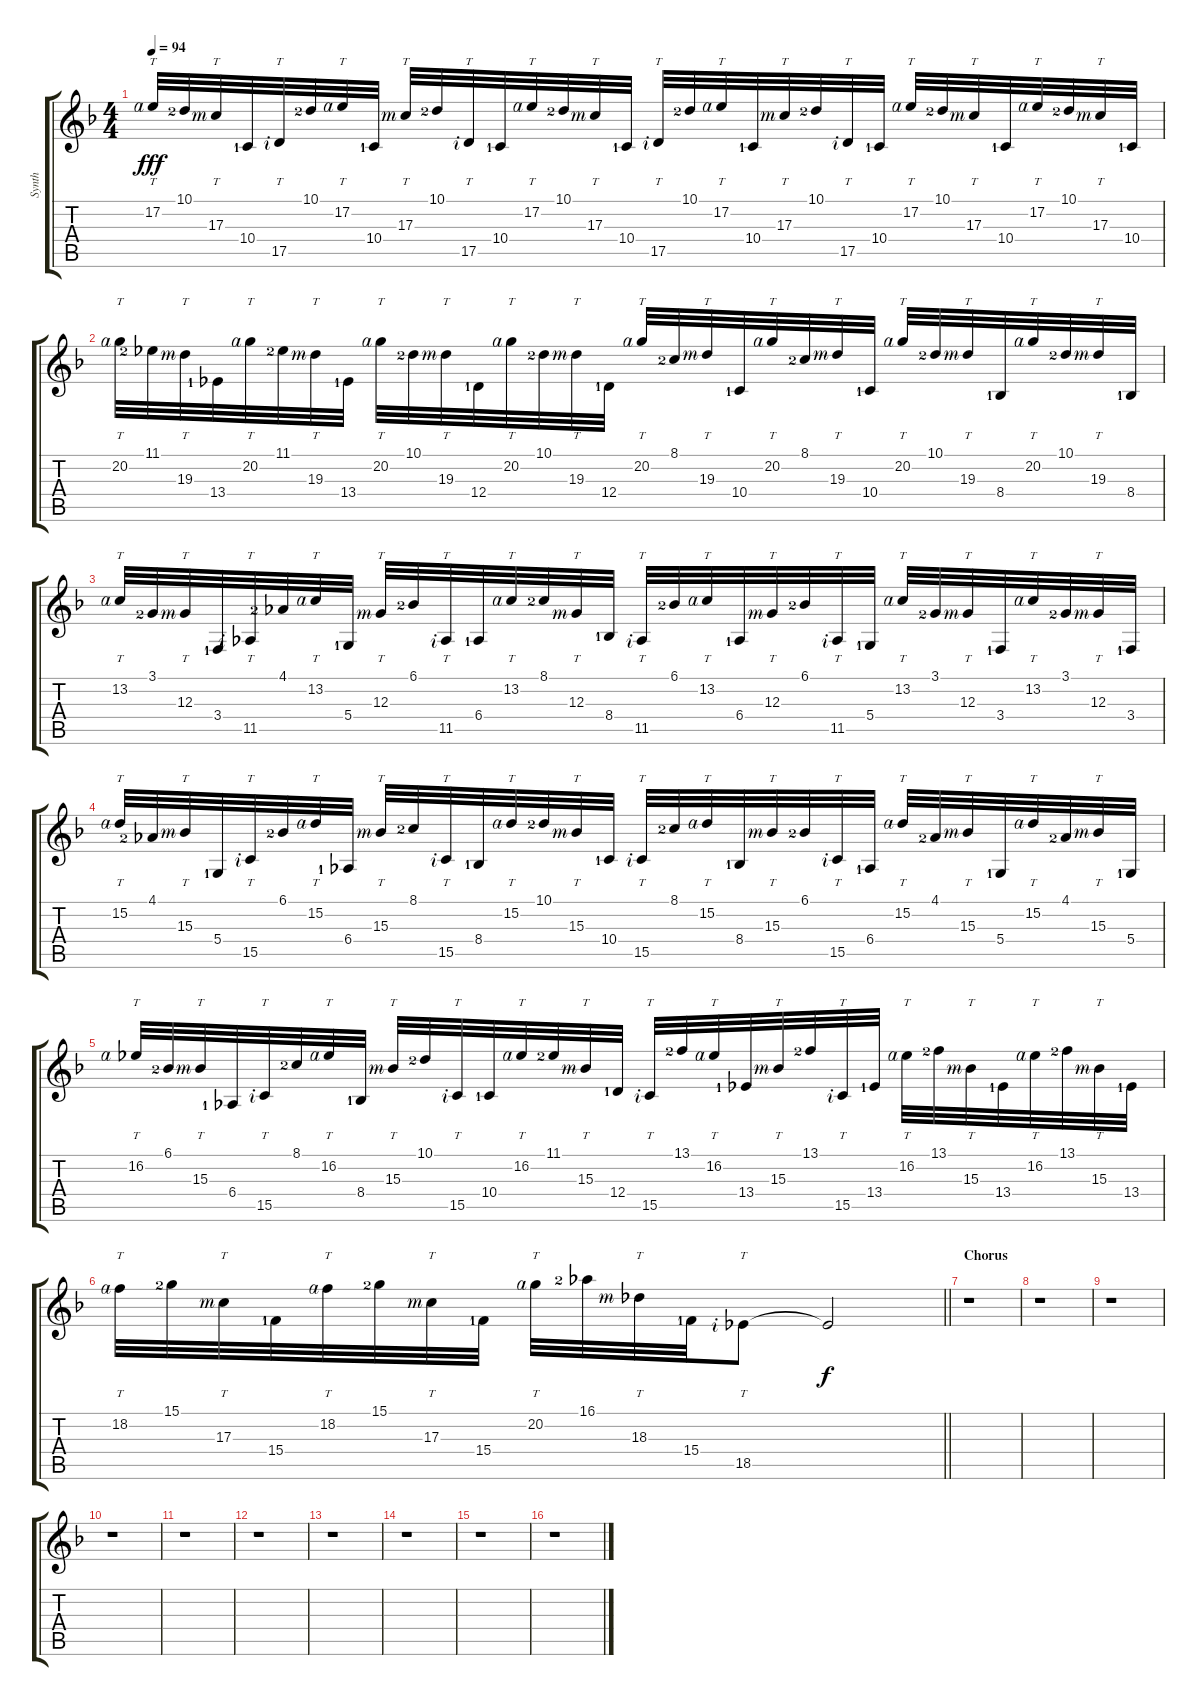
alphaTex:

\track ("Synth" "Synth") {instrument lead2sawtooth}
\staff {score tabs}
\tuning (E4 B3 G3 D3 A2 E2) {hide}
\ts (4 4)
\tempo 94
\clef g2
\ks f
17.2{rf 4}.32{tt dy fff} 10.1{lf 3}.32 17.3{rf 3}.32{tt} 10.4{lf 2}.32 17.5{rf 2}.32{tt} 10.1{lf 3}.32 17.2{rf 4}.32{tt} 10.4{lf 2}.32 17.3{rf 3}.32{tt} 10.1{lf 3}.32 17.5{rf 2}.32{tt} 10.4{lf 2}.32 17.2{rf 4}.32{tt} 10.1{lf 3}.32 17.3{rf 3}.32{tt} 10.4{lf 2}.32 17.5{rf 2}.32{tt} 10.1{lf 3}.32 17.2{rf 4}.32{tt} 10.4{lf 2}.32 17.3{rf 3}.32{tt} 10.1{lf 3}.32 17.5{rf 2}.32{tt} 10.4{lf 2}.32 17.2{rf 4}.32{tt} 10.1{lf 3}.32 17.3{rf 3}.32{tt} 10.4{lf 2}.32 17.2{rf 4}.32{tt} 10.1{lf 3}.32 17.3{rf 3}.32{tt} 10.4{lf 2}.32 |
20.2{rf 4}.32{tt} 11.1{lf 3}.32 19.3{rf 3}.32{tt} 13.4{lf 2}.32 20.2{rf 4}.32{tt} 11.1{lf 3}.32 19.3{rf 3}.32{tt} 13.4{lf 2}.32 20.2{rf 4}.32{tt} 10.1{lf 3}.32 19.3{rf 3}.32{tt} 12.4{lf 2}.32 20.2{rf 4}.32{tt} 10.1{lf 3}.32 19.3{rf 3}.32{tt} 12.4{lf 2}.32 20.2{rf 4}.32{tt} 8.1{lf 3}.32 19.3{rf 3}.32{tt} 10.4{lf 2}.32 20.2{rf 4}.32{tt} 8.1{lf 3}.32 19.3{rf 3}.32{tt} 10.4{lf 2}.32 20.2{rf 4}.32{tt} 10.1{lf 3}.32 19.3{rf 3}.32{tt} 8.4{lf 2}.32 20.2{rf 4}.32{tt} 10.1{lf 3}.32 19.3{rf 3}.32{tt} 8.4{lf 2}.32 |
13.2{rf 4}.32{tt} 3.1{lf 3}.32 12.3{rf 3}.32{tt} 3.4{lf 2}.32 11.5{rf 2}.32{tt} 4.1{lf 3}.32 13.2{rf 4}.32{tt} 5.4{lf 2}.32 12.3{rf 3}.32{tt} 6.1{lf 3}.32 11.5{rf 2}.32{tt} 6.4{lf 2}.32 13.2{rf 4}.32{tt} 8.1{lf 3}.32 12.3{rf 3}.32{tt} 8.4{lf 2}.32 11.5{rf 2}.32{tt} 6.1{lf 3}.32 13.2{rf 4}.32{tt} 6.4{lf 2}.32 12.3{rf 3}.32{tt} 6.1{lf 3}.32 11.5{rf 2}.32{tt} 5.4{lf 2}.32 13.2{rf 4}.32{tt} 3.1{lf 3}.32 12.3{rf 3}.32{tt} 3.4{lf 2}.32 13.2{rf 4}.32{tt} 3.1{lf 3}.32 12.3{rf 3}.32{tt} 3.4{lf 2}.32 |
15.2{rf 4}.32{tt} 4.1{lf 3}.32 15.3{rf 3}.32{tt} 5.4{lf 2}.32 15.5{rf 2}.32{tt} 6.1{lf 3}.32 15.2{rf 4}.32{tt} 6.4{lf 2}.32 15.3{rf 3}.32{tt} 8.1{lf 3}.32 15.5{rf 2}.32{tt} 8.4{lf 2}.32 15.2{rf 4}.32{tt} 10.1{lf 3}.32 15.3{rf 3}.32{tt} 10.4{lf 2}.32 15.5{rf 2}.32{tt} 8.1{lf 3}.32 15.2{rf 4}.32{tt} 8.4{lf 2}.32 15.3{rf 3}.32{tt} 6.1{lf 3}.32 15.5{rf 2}.32{tt} 6.4{lf 2}.32 15.2{rf 4}.32{tt} 4.1{lf 3}.32 15.3{rf 3}.32{tt} 5.4{lf 2}.32 15.2{rf 4}.32{tt} 4.1{lf 3}.32 15.3{rf 3}.32{tt} 5.4{lf 2}.32 |
16.2{rf 4}.32{tt} 6.1{lf 3}.32 15.3{rf 3}.32{tt} 6.4{lf 2}.32 15.5{rf 2}.32{tt} 8.1{lf 3}.32 16.2{rf 4}.32{tt} 8.4{lf 2}.32 15.3{rf 3}.32{tt} 10.1{lf 3}.32 15.5{rf 2}.32{tt} 10.4{lf 2}.32 16.2{rf 4}.32{tt} 11.1{lf 3}.32 15.3{rf 3}.32{tt} 12.4{lf 2}.32 15.5{rf 2}.32{tt} 13.1{lf 3}.32 16.2{rf 4}.32{tt} 13.4{lf 2}.32 15.3{rf 3}.32{tt} 13.1{lf 3}.32 15.5{rf 2}.32{tt} 13.4{lf 2}.32 16.2{rf 4}.32{tt} 13.1{lf 3}.32 15.3{rf 3}.32{tt} 13.4{lf 2}.32 16.2{rf 4}.32{tt} 13.1{lf 3}.32 15.3{rf 3}.32{tt} 13.4{lf 2}.32 |
\barLineRight lightlight
18.2{rf 4}.32{tt} 15.1{lf 3}.32 17.3{rf 3}.32{tt} 15.4{lf 2}.32 18.2{rf 4}.32{tt} 15.1{lf 3}.32 17.3{rf 3}.32{tt} 15.4{lf 2}.32 20.2{rf 4}.32{tt} 16.1{lf 3}.32 18.3{rf 3}.32{tt} 15.4{lf 2}.32 18.5{rf 2}.8{tt} 18.5{t}.2{dy f} |
\section ("" "Chorus")
r.1 |
r.1 |
r.1 |
r.1 |
r.1 |
r.1 |
r.1 |
r.1 |
r.1 |
r.1
